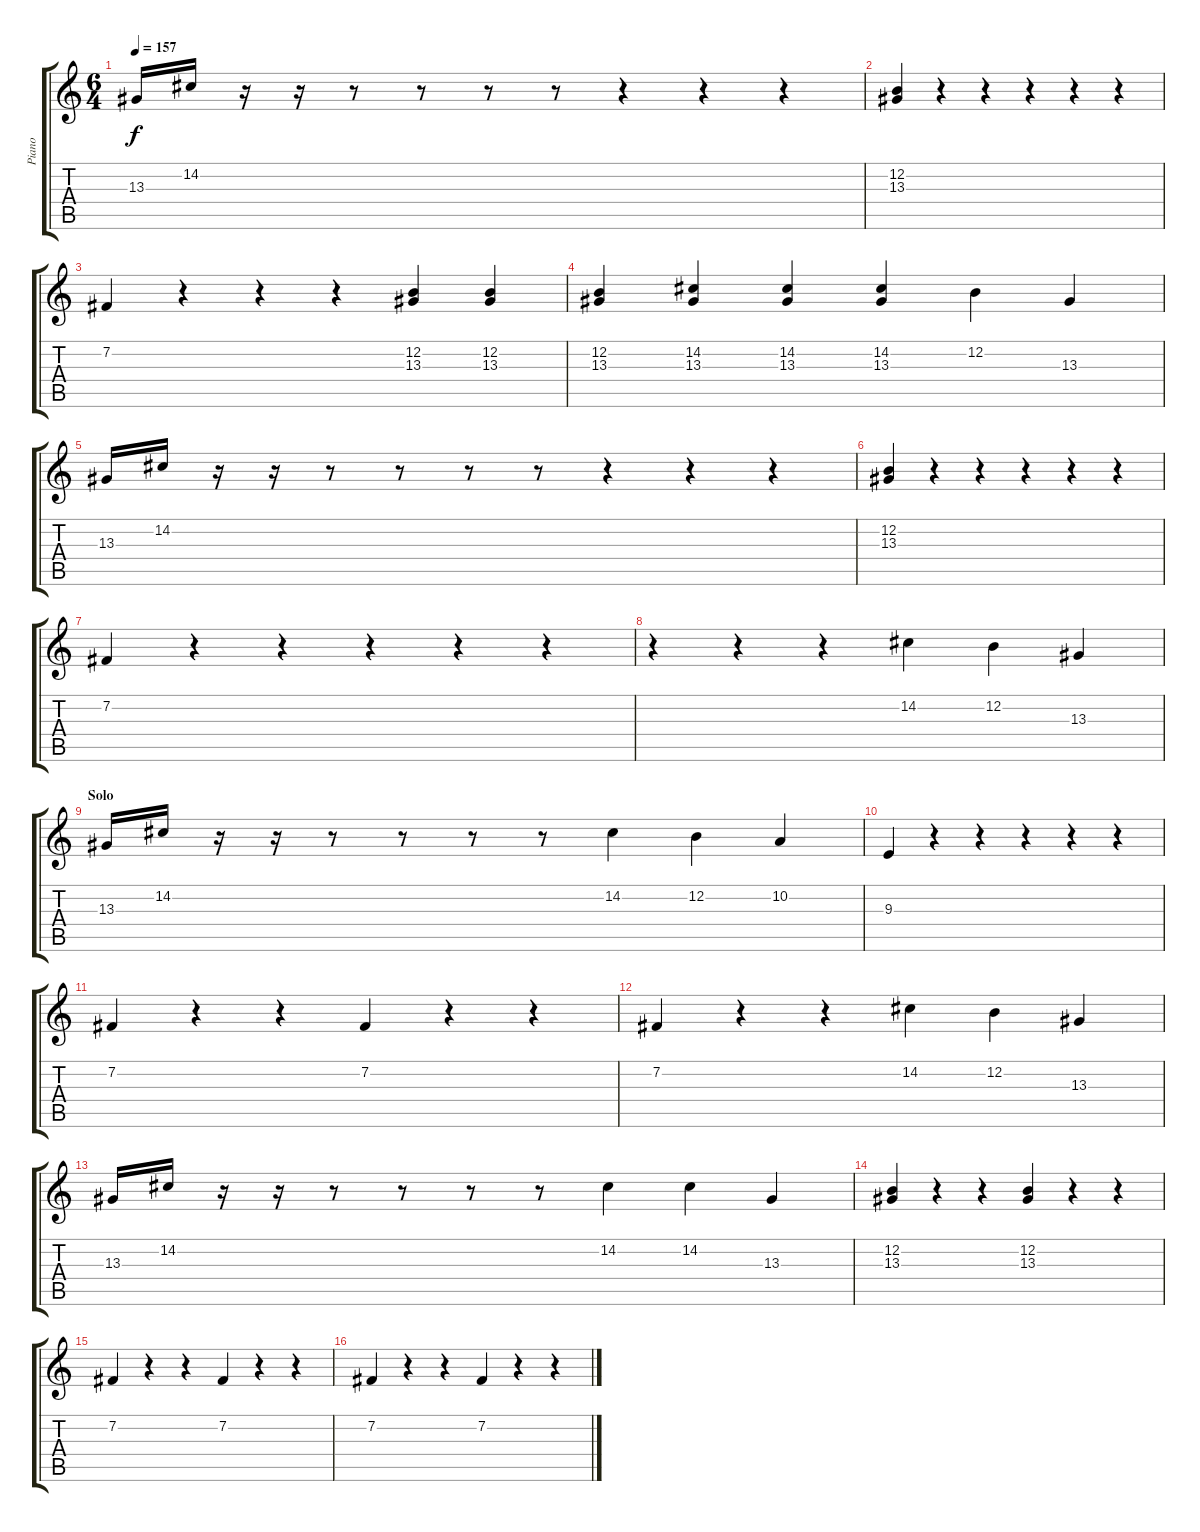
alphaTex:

\track ("Piano" "Piano") {instrument acousticgrandpiano}
\staff {score tabs}
\tuning (E4 B3 G3 D3 A2 E2) {hide}
\ts (6 4)
\tempo 157
\clef g2
\ks c
13.3.16{dy f} 14.2.16 r.16 r.16 r.8 r.8 r.8 r.8 r.4 r.4 r.4 |
(12.2 13.3).4 r.4 r.4 r.4 r.4 r.4 |
7.2.4 r.4 r.4 r.4 (12.2 13.3).4 (12.2 13.3).4 |
(12.2 13.3).4 (14.2 13.3).4 (14.2 13.3).4 (14.2 13.3).4 12.2.4 13.3.4 |
13.3.16 14.2.16 r.16 r.16 r.8 r.8 r.8 r.8 r.4 r.4 r.4 |
(12.2 13.3).4 r.4 r.4 r.4 r.4 r.4 |
7.2.4 r.4 r.4 r.4 r.4 r.4 |
r.4 r.4 r.4 14.2.4 12.2.4 13.3.4 |
\section ("" "Solo")
13.3.16 14.2.16 r.16 r.16 r.8 r.8 r.8 r.8 14.2.4 12.2.4 10.2.4 |
9.3.4 r.4 r.4 r.4 r.4 r.4 |
7.2.4 r.4 r.4 7.2.4 r.4 r.4 |
7.2.4 r.4 r.4 14.2.4 12.2.4 13.3.4 |
13.3.16 14.2.16 r.16 r.16 r.8 r.8 r.8 r.8 14.2.4 14.2.4 13.3.4 |
(12.2 13.3).4 r.4 r.4 (12.2 13.3).4 r.4 r.4 |
7.2.4 r.4 r.4 7.2.4 r.4 r.4 |
7.2.4 r.4 r.4 7.2.4 r.4 r.4
